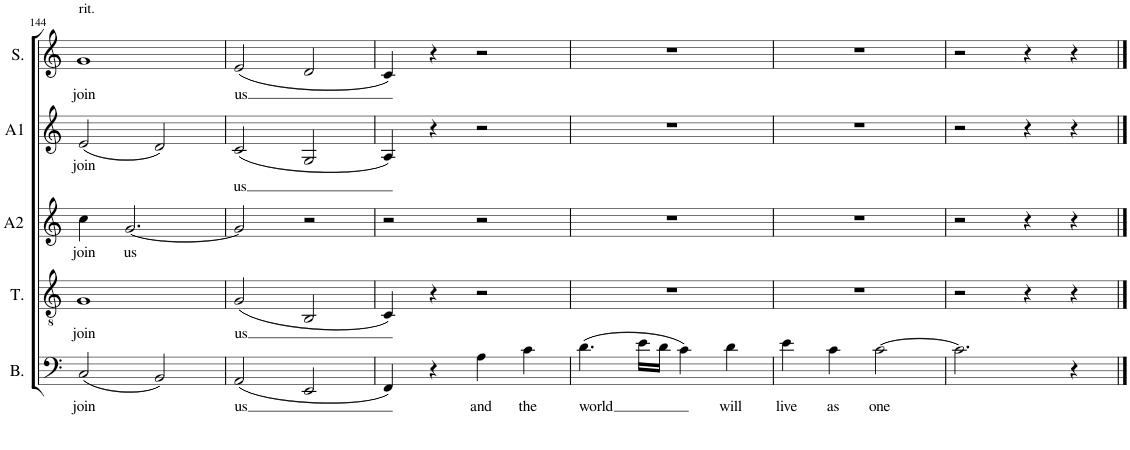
**kern	**text	**kern	**text	**kern	**text	**kern	**text	**kern	**text
*part5	*part5	*part4	*part4	*part3	*part3	*part2	*part2	*part1	*part1
*staff5	*staff5	*staff4	*staff4	*staff3	*staff3	*staff2	*staff2	*staff1	*staff1
*I"Bass	*	*I"Tenor	*	*I"Alto 2	*	*I"Alto 1	*	*I"Soprano	*
*I'B.	*	*I'T.	*	*I'A2	*	*I'A1	*	*I'S.	*
!!LO:PB:g=z
*clefF4	*	*clefGv2	*	*clefG2	*	*clefG2	*	*clefG2	*
*k[]	*	*k[]	*	*k[]	*	*k[]	*	*k[]	*
*M4/4	*	*M4/4	*	*M4/4	*	*M4/4	*	*M4/4	*
=144	=144	=144	=144	=144	=144	=144	=144	=144	=144
!	!	!	!	!	!	!	!	!LO:TX:a:t=rit.	!
!	!LO:LY:b	!	!LO:LY:b	!	!LO:LY:b	!	!LO:LY:b	!	!LO:LY:b
(2C/	join	1G	join	4cc\	join	(2e/	join	1g	join
!	!	!	!	!	!LO:LY:b	!	!	!	!
.	.	.	.	[2.g/	us	.	.	.	.
2BB/)	.	.	.	.	.	2d/)	.	.	.
=145	=145	=145	=145	=145	=145	=145	=145	=145	=145
!	!LO:LY:b	!	!LO:LY:b	!	!	!	!LO:LY:b	!	!LO:LY:b
(2AA/	us	(2G/	us	2g/]	.	(2c/	us	(2e/	us
2EE/	.	2BB/	.	2r	.	2G/	.	2d/	.
=146	=146	=146	=146	=146	=146	=146	=146	=146	=146
4FF/)	.	4C/)	.	2r	.	4A/)	.	4c/)	.
4r	.	4r	.	.	.	4r	.	4r	.
!	!LO:LY:b	!	!	!	!	!	!	!	!
4A\	and	2r	.	2r	.	2r	.	2r	.
!	!LO:LY:b	!	!	!	!	!	!	!	!
4c\	the	.	.	.	.	.	.	.	.
=147	=147	=147	=147	=147	=147	=147	=147	=147	=147
!	!LO:LY:b	!	!	!	!	!	!	!	!
(4.d\	world	1r	.	1r	.	1r	.	1r	.
16e\LL	.	.	.	.	.	.	.	.	.
16d\JJ	.	.	.	.	.	.	.	.	.
4c\)	.	.	.	.	.	.	.	.	.
!	!LO:LY:b	!	!	!	!	!	!	!	!
4d\	will	.	.	.	.	.	.	.	.
=148	=148	=148	=148	=148	=148	=148	=148	=148	=148
!	!LO:LY:b	!	!	!	!	!	!	!	!
4e\	live	1r	.	1r	.	1r	.	1r	.
!	!LO:LY:b	!	!	!	!	!	!	!	!
4c\	as	.	.	.	.	.	.	.	.
!	!LO:LY:b	!	!	!	!	!	!	!	!
[2c\	one	.	.	.	.	.	.	.	.
=149	=149	=149	=149	=149	=149	=149	=149	=149	=149
2.c\]	.	2r	.	2r	.	2r	.	2r	.
.	.	4r	.	4r	.	4r	.	4r	.
4r	.	4r	.	4r	.	4r	.	4r	.
==	==	==	==	==	==	==	==	==	==
*-	*-	*-	*-	*-	*-	*-	*-	*-	*-
